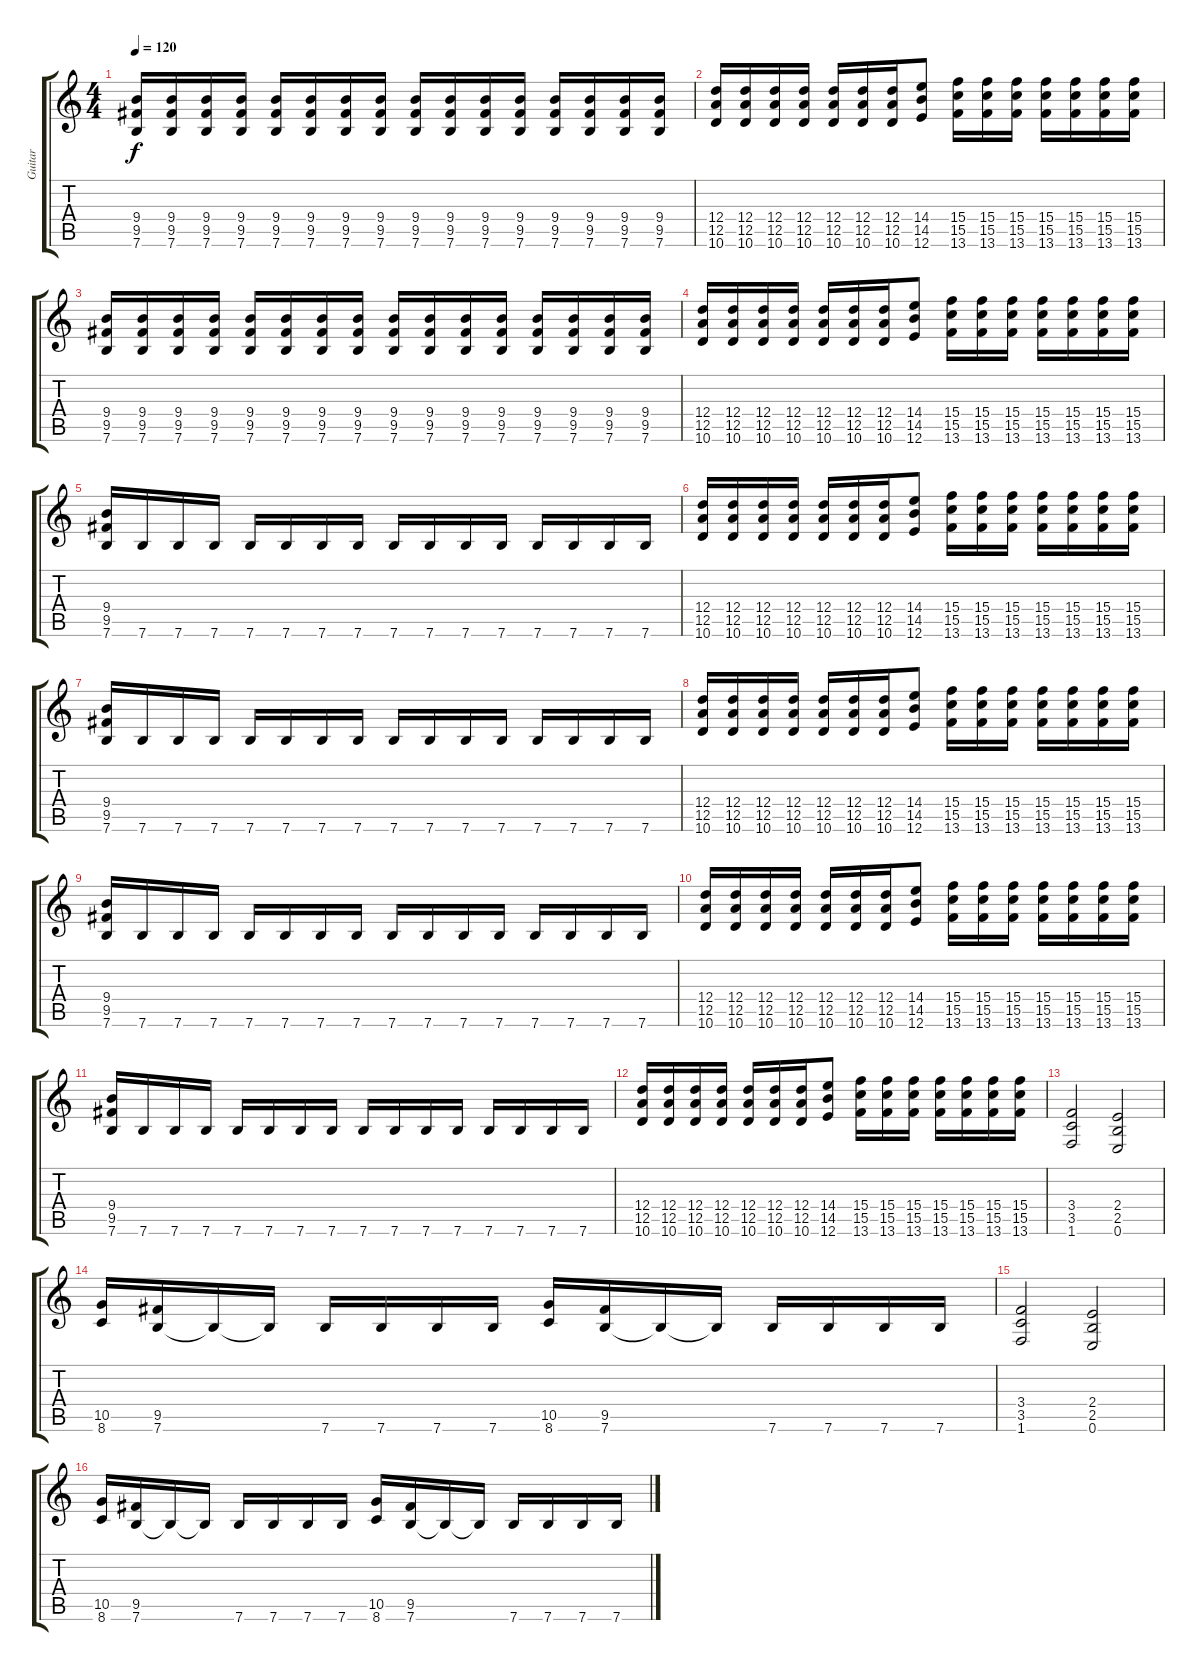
\track ("Guitar" "Guitar") {instrument distortionguitar}
\staff {score tabs}
\tuning (E4 B3 G3 D3 A2 E2) {hide}
\ts (4 4)
\tempo 120
\clef g2
\ks c
(9.4 9.5 7.6).16{dy f} (9.4 9.5 7.6).16 (9.4 9.5 7.6).16 (9.4 9.5 7.6).16 (9.4 9.5 7.6).16 (9.4 9.5 7.6).16 (9.4 9.5 7.6).16 (9.4 9.5 7.6).16 (9.4 9.5 7.6).16 (9.4 9.5 7.6).16 (9.4 9.5 7.6).16 (9.4 9.5 7.6).16 (9.4 9.5 7.6).16 (9.4 9.5 7.6).16 (9.4 9.5 7.6).16 (9.4 9.5 7.6).16 |
(12.4 12.5 10.6).16 (12.4 12.5 10.6).16 (12.4 12.5 10.6).16 (12.4 12.5 10.6).16 (12.4 12.5 10.6).16 (12.4 12.5 10.6).16 (12.4 12.5 10.6).16 (14.4 14.5 12.6).8 (15.4 15.5 13.6).16 (15.4 15.5 13.6).16 (15.4 15.5 13.6).16 (15.4 15.5 13.6).16 (15.4 15.5 13.6).16 (15.4 15.5 13.6).16 (15.4 15.5 13.6).16 |
(9.4 9.5 7.6).16 (9.4 9.5 7.6).16 (9.4 9.5 7.6).16 (9.4 9.5 7.6).16 (9.4 9.5 7.6).16 (9.4 9.5 7.6).16 (9.4 9.5 7.6).16 (9.4 9.5 7.6).16 (9.4 9.5 7.6).16 (9.4 9.5 7.6).16 (9.4 9.5 7.6).16 (9.4 9.5 7.6).16 (9.4 9.5 7.6).16 (9.4 9.5 7.6).16 (9.4 9.5 7.6).16 (9.4 9.5 7.6).16 |
(12.4 12.5 10.6).16 (12.4 12.5 10.6).16 (12.4 12.5 10.6).16 (12.4 12.5 10.6).16 (12.4 12.5 10.6).16 (12.4 12.5 10.6).16 (12.4 12.5 10.6).16 (14.4 14.5 12.6).8 (15.4 15.5 13.6).16 (15.4 15.5 13.6).16 (15.4 15.5 13.6).16 (15.4 15.5 13.6).16 (15.4 15.5 13.6).16 (15.4 15.5 13.6).16 (15.4 15.5 13.6).16 |
(9.4 9.5 7.6).16 7.6.16 7.6.16 7.6.16 7.6.16 7.6.16 7.6.16 7.6.16 7.6.16 7.6.16 7.6.16 7.6.16 7.6.16 7.6.16 7.6.16 7.6.16 |
(12.4 12.5 10.6).16 (12.4 12.5 10.6).16 (12.4 12.5 10.6).16 (12.4 12.5 10.6).16 (12.4 12.5 10.6).16 (12.4 12.5 10.6).16 (12.4 12.5 10.6).16 (14.4 14.5 12.6).8 (15.4 15.5 13.6).16 (15.4 15.5 13.6).16 (15.4 15.5 13.6).16 (15.4 15.5 13.6).16 (15.4 15.5 13.6).16 (15.4 15.5 13.6).16 (15.4 15.5 13.6).16 |
(9.4 9.5 7.6).16 7.6.16 7.6.16 7.6.16 7.6.16 7.6.16 7.6.16 7.6.16 7.6.16 7.6.16 7.6.16 7.6.16 7.6.16 7.6.16 7.6.16 7.6.16 |
(12.4 12.5 10.6).16 (12.4 12.5 10.6).16 (12.4 12.5 10.6).16 (12.4 12.5 10.6).16 (12.4 12.5 10.6).16 (12.4 12.5 10.6).16 (12.4 12.5 10.6).16 (14.4 14.5 12.6).8 (15.4 15.5 13.6).16 (15.4 15.5 13.6).16 (15.4 15.5 13.6).16 (15.4 15.5 13.6).16 (15.4 15.5 13.6).16 (15.4 15.5 13.6).16 (15.4 15.5 13.6).16 |
(9.4 9.5 7.6).16 7.6.16 7.6.16 7.6.16 7.6.16 7.6.16 7.6.16 7.6.16 7.6.16 7.6.16 7.6.16 7.6.16 7.6.16 7.6.16 7.6.16 7.6.16 |
(12.4 12.5 10.6).16 (12.4 12.5 10.6).16 (12.4 12.5 10.6).16 (12.4 12.5 10.6).16 (12.4 12.5 10.6).16 (12.4 12.5 10.6).16 (12.4 12.5 10.6).16 (14.4 14.5 12.6).8 (15.4 15.5 13.6).16 (15.4 15.5 13.6).16 (15.4 15.5 13.6).16 (15.4 15.5 13.6).16 (15.4 15.5 13.6).16 (15.4 15.5 13.6).16 (15.4 15.5 13.6).16 |
(9.4 9.5 7.6).16 7.6.16 7.6.16 7.6.16 7.6.16 7.6.16 7.6.16 7.6.16 7.6.16 7.6.16 7.6.16 7.6.16 7.6.16 7.6.16 7.6.16 7.6.16 |
(12.4 12.5 10.6).16 (12.4 12.5 10.6).16 (12.4 12.5 10.6).16 (12.4 12.5 10.6).16 (12.4 12.5 10.6).16 (12.4 12.5 10.6).16 (12.4 12.5 10.6).16 (14.4 14.5 12.6).8 (15.4 15.5 13.6).16 (15.4 15.5 13.6).16 (15.4 15.5 13.6).16 (15.4 15.5 13.6).16 (15.4 15.5 13.6).16 (15.4 15.5 13.6).16 (15.4 15.5 13.6).16 |
(3.4 3.5 1.6).2 (2.4 2.5 0.6).2 |
(10.5 8.6).16 (9.5 7.6).16 7.6{t}.16 7.6{t}.16 7.6.16 7.6.16 7.6.16 7.6.16 (10.5 8.6).16 (9.5 7.6).16 7.6{t}.16 7.6{t}.16 7.6.16 7.6.16 7.6.16 7.6.16 |
(3.4 3.5 1.6).2 (2.4 2.5 0.6).2 |
(10.5 8.6).16 (9.5 7.6).16 7.6{t}.16 7.6{t}.16 7.6.16 7.6.16 7.6.16 7.6.16 (10.5 8.6).16 (9.5 7.6).16 7.6{t}.16 7.6{t}.16 7.6.16 7.6.16 7.6.16 7.6.16
